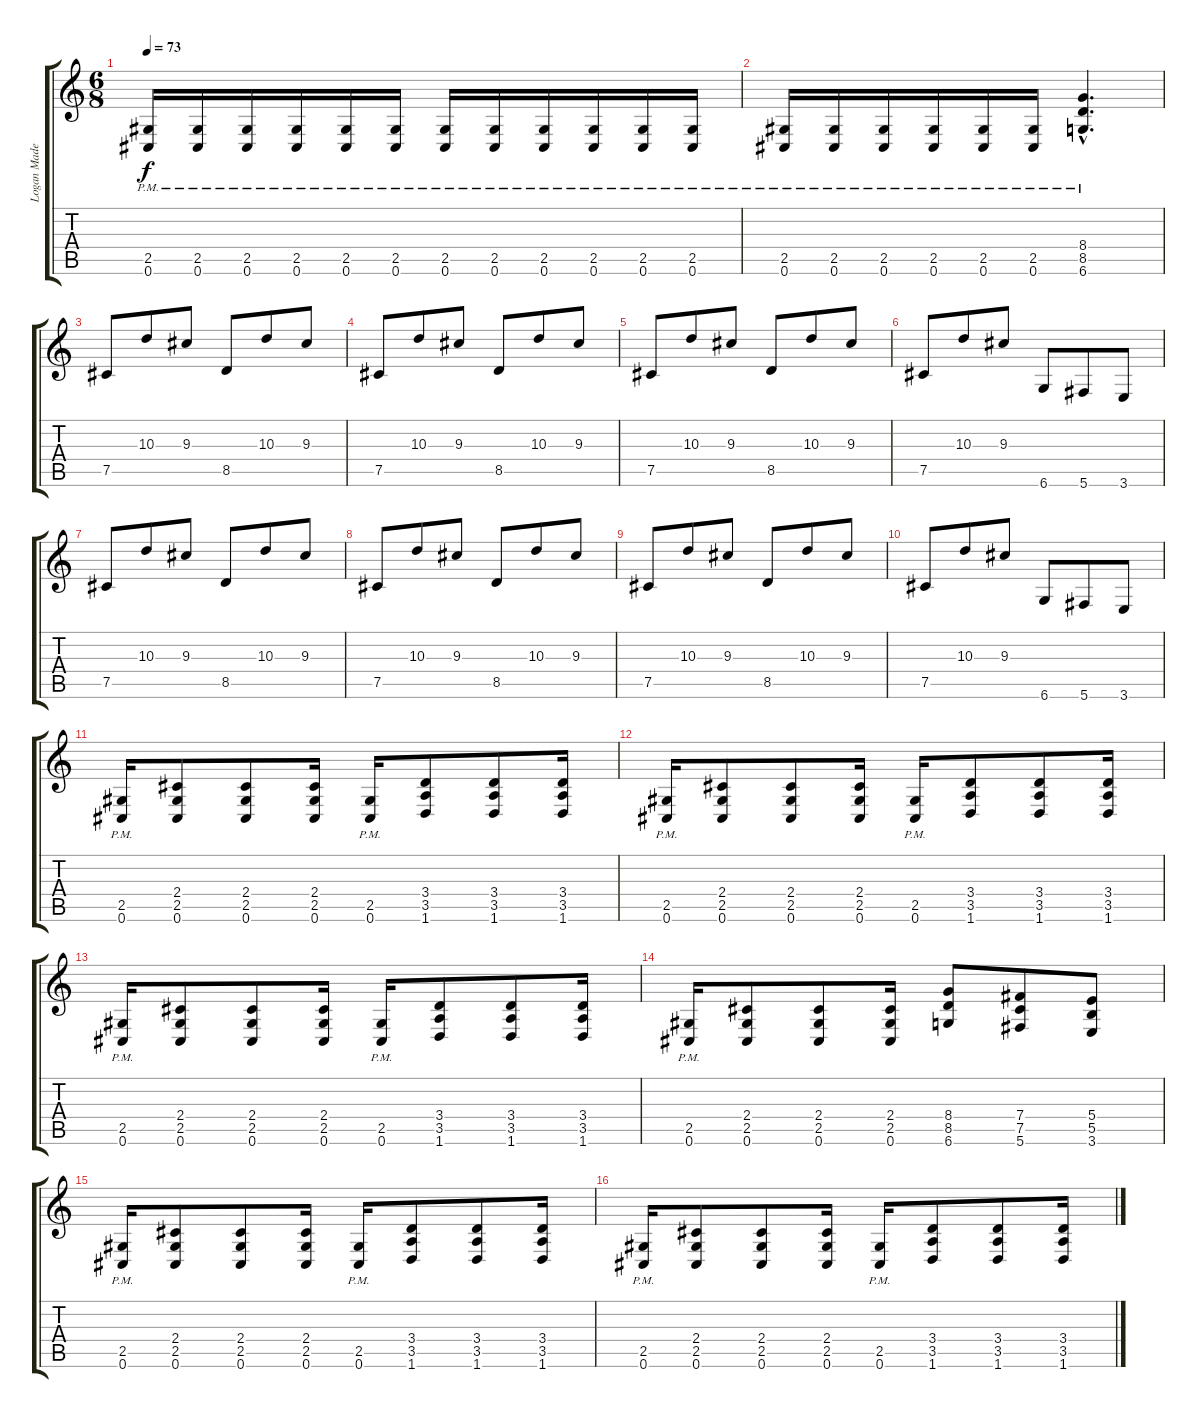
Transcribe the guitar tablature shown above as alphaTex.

\track ("Logan Mader" "Logan Made") {instrument distortionguitar}
\staff {score tabs}
\tuning (Db4 Ab3 E3 B2 Gb2 Db2) {hide}
\ts (6 8)
\tempo 73
\clef g2
\ks c
(2.5{pm} 0.6{pm}).16{dy f} (2.5{pm} 0.6{pm}).16 (2.5{pm} 0.6{pm}).16 (2.5{pm} 0.6{pm}).16 (2.5{pm} 0.6{pm}).16 (2.5{pm} 0.6{pm}).16 (2.5{pm} 0.6{pm}).16 (2.5{pm} 0.6{pm}).16 (2.5{pm} 0.6{pm}).16 (2.5{pm} 0.6{pm}).16 (2.5{pm} 0.6{pm}).16 (2.5{pm} 0.6{pm}).16 |
(2.5{pm} 0.6{pm}).16 (2.5{pm} 0.6{pm}).16 (2.5{pm} 0.6{pm}).16 (2.5{pm} 0.6{pm}).16 (2.5{pm} 0.6{pm}).16 (2.5{pm} 0.6{pm}).16 (8.4{hac pm} 8.5{hac pm} 6.6{hac pm}).4{d} |
7.5.8{volume 10} 10.3.8 9.3.8 8.5.8 10.3.8 9.3.8 |
7.5.8 10.3.8 9.3.8 8.5.8 10.3.8 9.3.8 |
7.5.8 10.3.8 9.3.8 8.5.8 10.3.8 9.3.8 |
7.5.8 10.3.8 9.3.8 6.6.8 5.6.8 3.6.8 |
7.5.8 10.3.8 9.3.8 8.5.8 10.3.8 9.3.8 |
7.5.8 10.3.8 9.3.8 8.5.8 10.3.8 9.3.8 |
7.5.8 10.3.8 9.3.8 8.5.8 10.3.8 9.3.8 |
7.5.8 10.3.8 9.3.8 6.6.8 5.6.8 3.6.8 |
(2.5{pm} 0.6{pm}).16{volume 14} (2.4 2.5 0.6).8 (2.4 2.5 0.6).8 (2.4 2.5 0.6).16 (2.5{pm} 0.6{pm}).16 (3.4 3.5 1.6).8 (3.4 3.5 1.6).8 (3.4 3.5 1.6).16 |
(2.5{pm} 0.6{pm}).16 (2.4 2.5 0.6).8 (2.4 2.5 0.6).8 (2.4 2.5 0.6).16 (2.5{pm} 0.6{pm}).16 (3.4 3.5 1.6).8 (3.4 3.5 1.6).8 (3.4 3.5 1.6).16 |
(2.5{pm} 0.6{pm}).16 (2.4 2.5 0.6).8 (2.4 2.5 0.6).8 (2.4 2.5 0.6).16 (2.5{pm} 0.6{pm}).16 (3.4 3.5 1.6).8 (3.4 3.5 1.6).8 (3.4 3.5 1.6).16 |
(2.5{pm} 0.6{pm}).16 (2.4 2.5 0.6).8 (2.4 2.5 0.6).8 (2.4 2.5 0.6).16 (8.4 8.5 6.6).8 (7.4 7.5 5.6).8 (5.4 5.5 3.6).8 |
(2.5{pm} 0.6{pm}).16 (2.4 2.5 0.6).8 (2.4 2.5 0.6).8 (2.4 2.5 0.6).16 (2.5{pm} 0.6{pm}).16 (3.4 3.5 1.6).8 (3.4 3.5 1.6).8 (3.4 3.5 1.6).16 |
(2.5{pm} 0.6{pm}).16 (2.4 2.5 0.6).8 (2.4 2.5 0.6).8 (2.4 2.5 0.6).16 (2.5{pm} 0.6{pm}).16 (3.4 3.5 1.6).8 (3.4 3.5 1.6).8 (3.4 3.5 1.6).16
